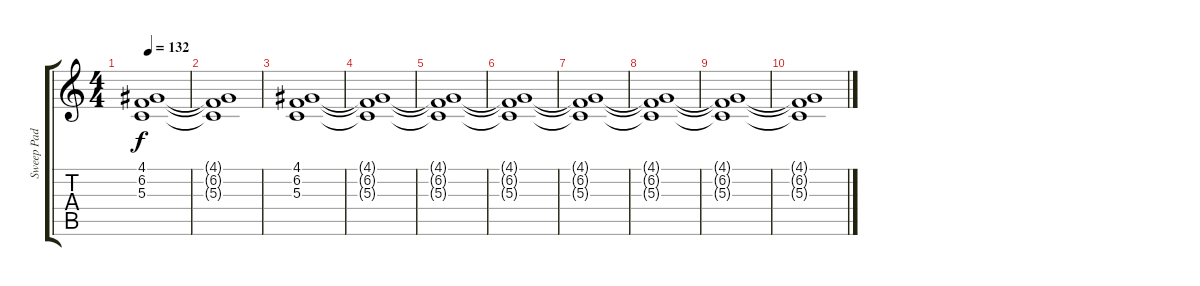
\track ("Sweep Pad" "Sweep Pad") {instrument pad8sweep}
\staff {score tabs}
\tuning (E4 B3 G3 D3 A2 E2) {hide}
\ts (4 4)
\tempo 132
\clef g2
\ks c
(4.1 6.2 5.3).1{dy f} |
(4.1{t} 6.2{t} 5.3{t}).1 |
(4.1 6.2 5.3).1 |
(4.1{t} 6.2{t} 5.3{t}).1 |
(4.1{t} 6.2{t} 5.3{t}).1 |
(4.1{t} 6.2{t} 5.3{t}).1 |
(4.1{t} 6.2{t} 5.3{t}).1 |
(4.1{t} 6.2{t} 5.3{t}).1 |
(4.1{t} 6.2{t} 5.3{t}).1 |
(4.1{t} 6.2{t} 5.3{t}).1
